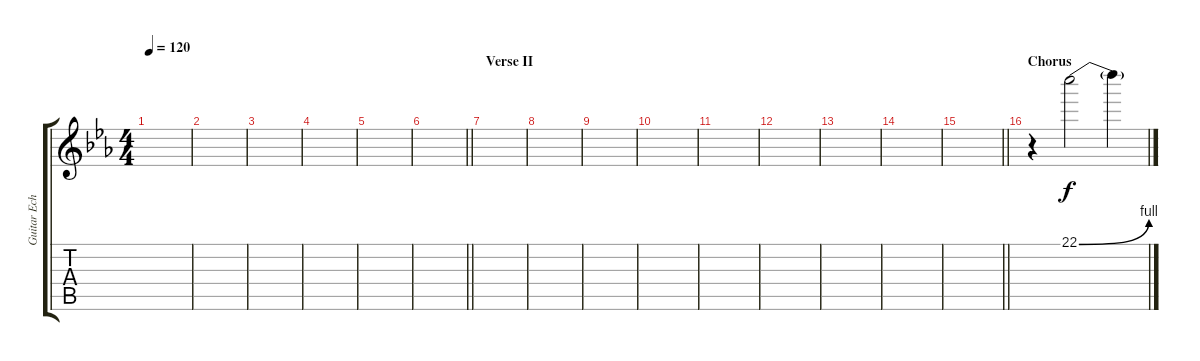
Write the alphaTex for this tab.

\track ("Guitar Echo" "Guitar Ech") {instrument overdrivenguitar}
\staff {score tabs}
\tuning (D4 A3 F3 C3 G2 C2) {hide}
\ts (4 4)
\tempo 120
\clef g2
\ks eb
|
|
|
|
|
\barLineRight lightlight
|
\section ("" "Verse II")
|
|
|
|
|
|
|
|
\barLineRight lightlight
|
\section ("" "Chorus")
r.4 22.1{be (bend 0 0 60 4)}.2 22.1{t}.4
